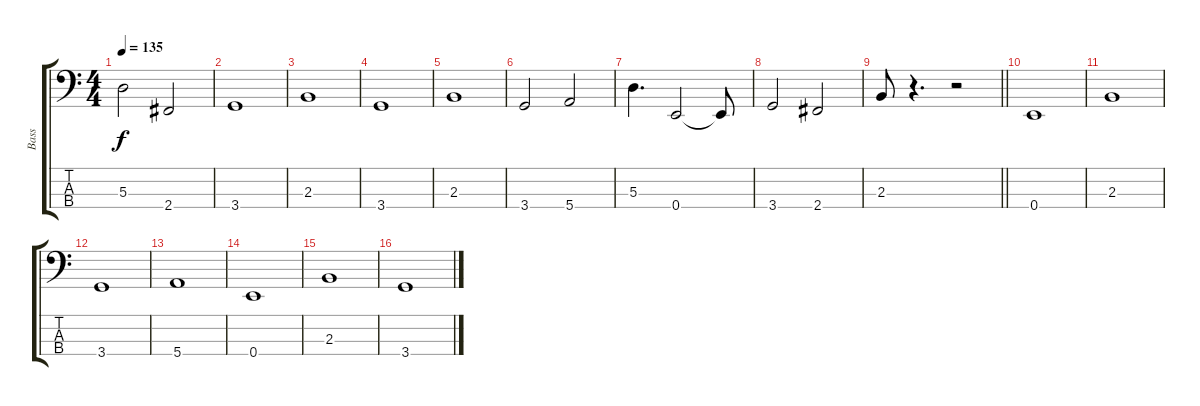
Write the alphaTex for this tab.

\track ("Bass" "Bass") {instrument slapbass2}
\staff {score tabs}
\tuning (G2 D2 A1 E1) {hide}
\ts (4 4)
\tempo 135
\clef f4
\ks c
5.3.2{dy f} 2.4.2 |
3.4.1 |
2.3.1 |
3.4.1 |
2.3.1 |
3.4.2 5.4.2 |
5.3.4{d} 0.4.2 0.4{t}.8 |
3.4.2 2.4.2 |
\barLineRight lightlight
2.3.8 r.4{d} r.2 |
0.4.1 |
2.3.1 |
3.4.1 |
5.4.1 |
0.4.1 |
2.3.1 |
3.4.1
